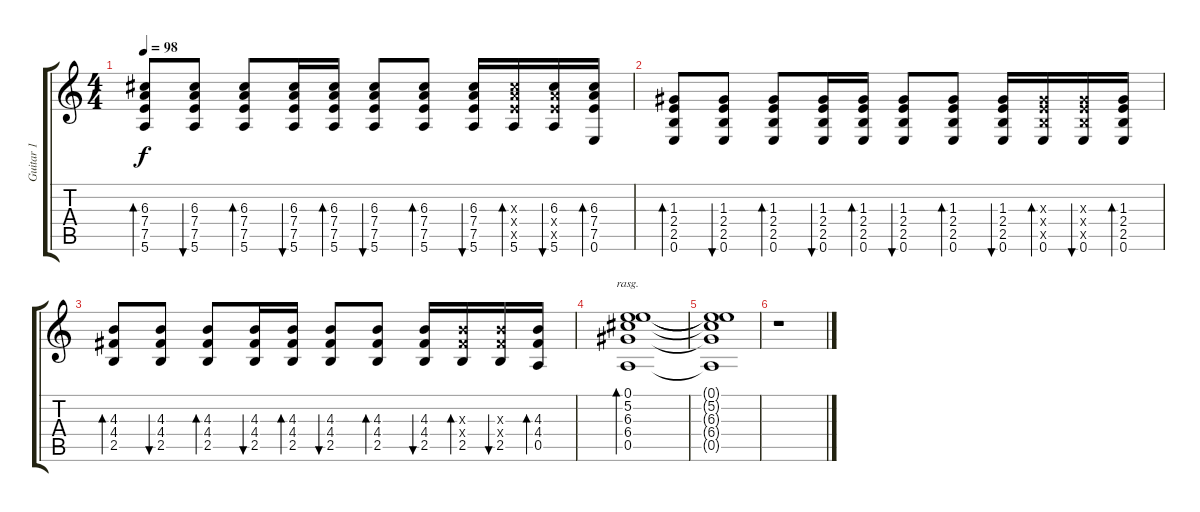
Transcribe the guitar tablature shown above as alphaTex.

\track ("Guitar 1" "Guitar 1") {instrument acousticguitarnylon}
\staff {score tabs}
\tuning (E4 B3 G3 D3 A2 E2) {hide}
\ts (4 4)
\tempo 98
\clef g2
\ks c
(6.3 7.4 7.5 5.6).8{bd 60 dy f} (6.3 7.4 7.5 5.6).8{bu 60} (6.3 7.4 7.5 5.6).8{bd 60} (6.3 7.4 7.5 5.6).16{bu 60} (6.3 7.4 7.5 5.6).16{bd 60} (6.3 7.4 7.5 5.6).8{bu 60} (6.3 7.4 7.5 5.6).8{bd 60} (6.3 7.4 7.5 5.6).16{bu 60} (6.3{x} 7.4{x} 7.5{x} 5.6).16{bd 60} (6.3 7.4{x} 7.5{x} 5.6).16{bu 60} (6.3 7.4 7.5 0.6).16{bd 60} |
(1.3 2.4 2.5 0.6).8{bd 60} (1.3 2.4 2.5 0.6).8{bu 60} (1.3 2.4 2.5 0.6).8{bd 60} (1.3 2.4 2.5 0.6).16{bu 60} (1.3 2.4 2.5 0.6).16{bd 60} (1.3 2.4 2.5 0.6).8{bu 60} (1.3 2.4 2.5 0.6).8{bd 60} (1.3 2.4 2.5 0.6).16{bu 60} (1.3{x} 2.4{x} 2.5{x} 0.6).16{bd 60} (1.3{x} 2.4{x} 2.5{x} 0.6).16{bu 60} (1.3 2.4 2.5 0.6).16{bd 60} |
(4.3 4.4 2.5).8{bd 60} (4.3 4.4 2.5).8{bu 60} (4.3 4.4 2.5).8{bd 60} (4.3 4.4 2.5).16{bu 60} (4.3 4.4 2.5).16{bd 60} (4.3 4.4 2.5).8{bu 60} (4.3 4.4 2.5).8{bd 60} (4.3 4.4 2.5).16{bu 60} (4.3{x} 4.4{x} 2.5).16{bd 60} (4.3{x} 4.4{x} 2.5).16{bu 60} (4.3 4.4 0.5).16{bd 60} |
(0.1 5.2 6.3 6.4 0.5).1{bd 120 rasg ii} |
(0.1{t} 5.2{t} 6.3{t} 6.4{t} 0.5{t}).1 |
r.1
